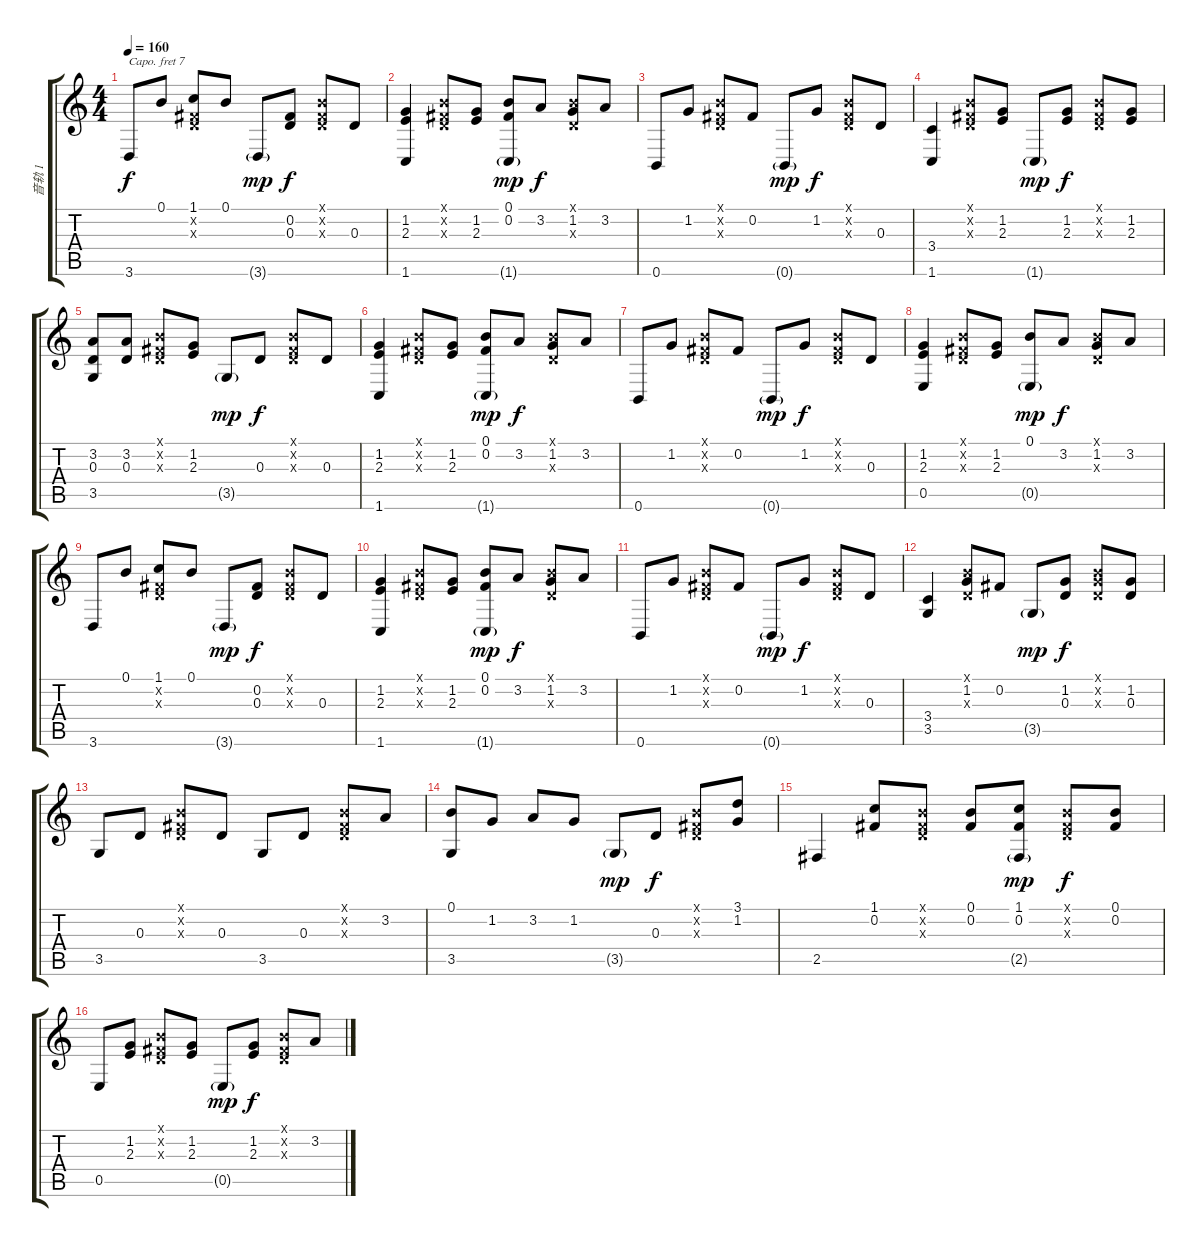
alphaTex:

\track ("音轨 1" "音轨 1") {instrument brightacousticpiano}
\staff {score tabs}
\capo 7
\tuning (E4 B3 G3 D3 A2 E2) {hide}
\ts (4 4)
\tempo 160
\clef g2
\ks c
3.6.8{dy f} 0.1.8 (1.1 0.2{x} 0.3{x}).8 0.1.8 3.6{g}.8{dy mp} (0.2 0.3).8{dy f} (0.1{x} 0.2{x} 0.3{x}).8 0.3.8 |
(1.2 2.3 1.6).4 (0.1{x} 0.2{x} 0.3{x}).8 (1.2 2.3).8 (0.1 0.2 1.6{g}).8{dy mp} 3.2.8{dy f} (0.1{x} 1.2 0.3{x}).8 3.2.8 |
0.6.8 1.2.8 (0.1{x} 0.2{x} 0.3{x}).8 0.2.8 0.6{g}.8{dy mp} 1.2.8{dy f} (0.1{x} 0.2{x} 0.3{x}).8 0.3.8 |
(3.4 1.6).4 (0.1{x} 0.2{x} 0.3{x}).8 (1.2 2.3).8 1.6{g}.8{dy mp} (1.2 2.3).8{dy f} (0.1{x} 0.2{x} 0.3{x}).8 (1.2 2.3).8 |
(3.2 0.3 3.5).8 (3.2 0.3).8 (0.1{x} 0.2{x} 0.3{x}).8 (1.2 2.3).8 3.5{g}.8{dy mp} 0.3.8{dy f} (0.1{x} 0.2{x} 0.3{x}).8 0.3.8 |
(1.2 2.3 1.6).4 (0.1{x} 0.2{x} 0.3{x}).8 (1.2 2.3).8 (0.1 0.2 1.6{g}).8{dy mp} 3.2.8{dy f} (0.1{x} 1.2 0.3{x}).8 3.2.8 |
0.6.8 1.2.8 (0.1{x} 0.2{x} 0.3{x}).8 0.2.8 0.6{g}.8{dy mp} 1.2.8{dy f} (0.1{x} 0.2{x} 0.3{x}).8 0.3.8 |
(1.2 2.3 0.5).4 (0.1{x} 0.2{x} 0.3{x}).8 (1.2 2.3).8 (0.1 0.5{g}).8{dy mp} 3.2.8{dy f} (0.1{x} 1.2 0.3{x}).8 3.2.8 |
3.6.8 0.1.8 (1.1 0.2{x} 0.3{x}).8 0.1.8 3.6{g}.8{dy mp} (0.2 0.3).8{dy f} (0.1{x} 0.2{x} 0.3{x}).8 0.3.8 |
(1.2 2.3 1.6).4 (0.1{x} 0.2{x} 0.3{x}).8 (1.2 2.3).8 (0.1 0.2 1.6{g}).8{dy mp} 3.2.8{dy f} (0.1{x} 1.2 0.3{x}).8 3.2.8 |
0.6.8 1.2.8 (0.1{x} 0.2{x} 0.3{x}).8 0.2.8 0.6{g}.8{dy mp} 1.2.8{dy f} (0.1{x} 0.2{x} 0.3{x}).8 0.3.8 |
(3.4 3.5).4 (0.1{x} 1.2 0.3{x}).8 0.2.8 3.5{g}.8{dy mp} (1.2 0.3).8{dy f} (0.1{x} 1.2{x} 0.3{x}).8 (1.2 0.3).8 |
3.5.8 0.3.8 (0.1{x} 0.2{x} 0.3{x}).8 0.3.8 3.5.8 0.3.8 (0.1{x} 0.2{x} 0.3{x}).8 3.2.8 |
(0.1 3.5).8 1.2.8 3.2.8 1.2.8 3.5{g}.8{dy mp} 0.3.8{dy f} (0.1{x} 0.2{x} 0.3{x}).8 (3.1 1.2).8 |
2.5.4 (1.1 0.2).8 (0.1{x} 0.2{x} 0.3{x}).8 (0.1 0.2).8 (1.1 0.2 2.5{g}).8{dy mp} (0.1{x} 0.2{x} 0.3{x}).8{dy f} (0.1 0.2).8 |
0.5.8 (1.2 2.3).8 (0.1{x} 0.2{x} 0.3{x}).8 (1.2 2.3).8 0.5{g}.8{dy mp} (1.2 2.3).8{dy f} (0.1{x} 0.2{x} 0.3{x}).8 3.2.8
